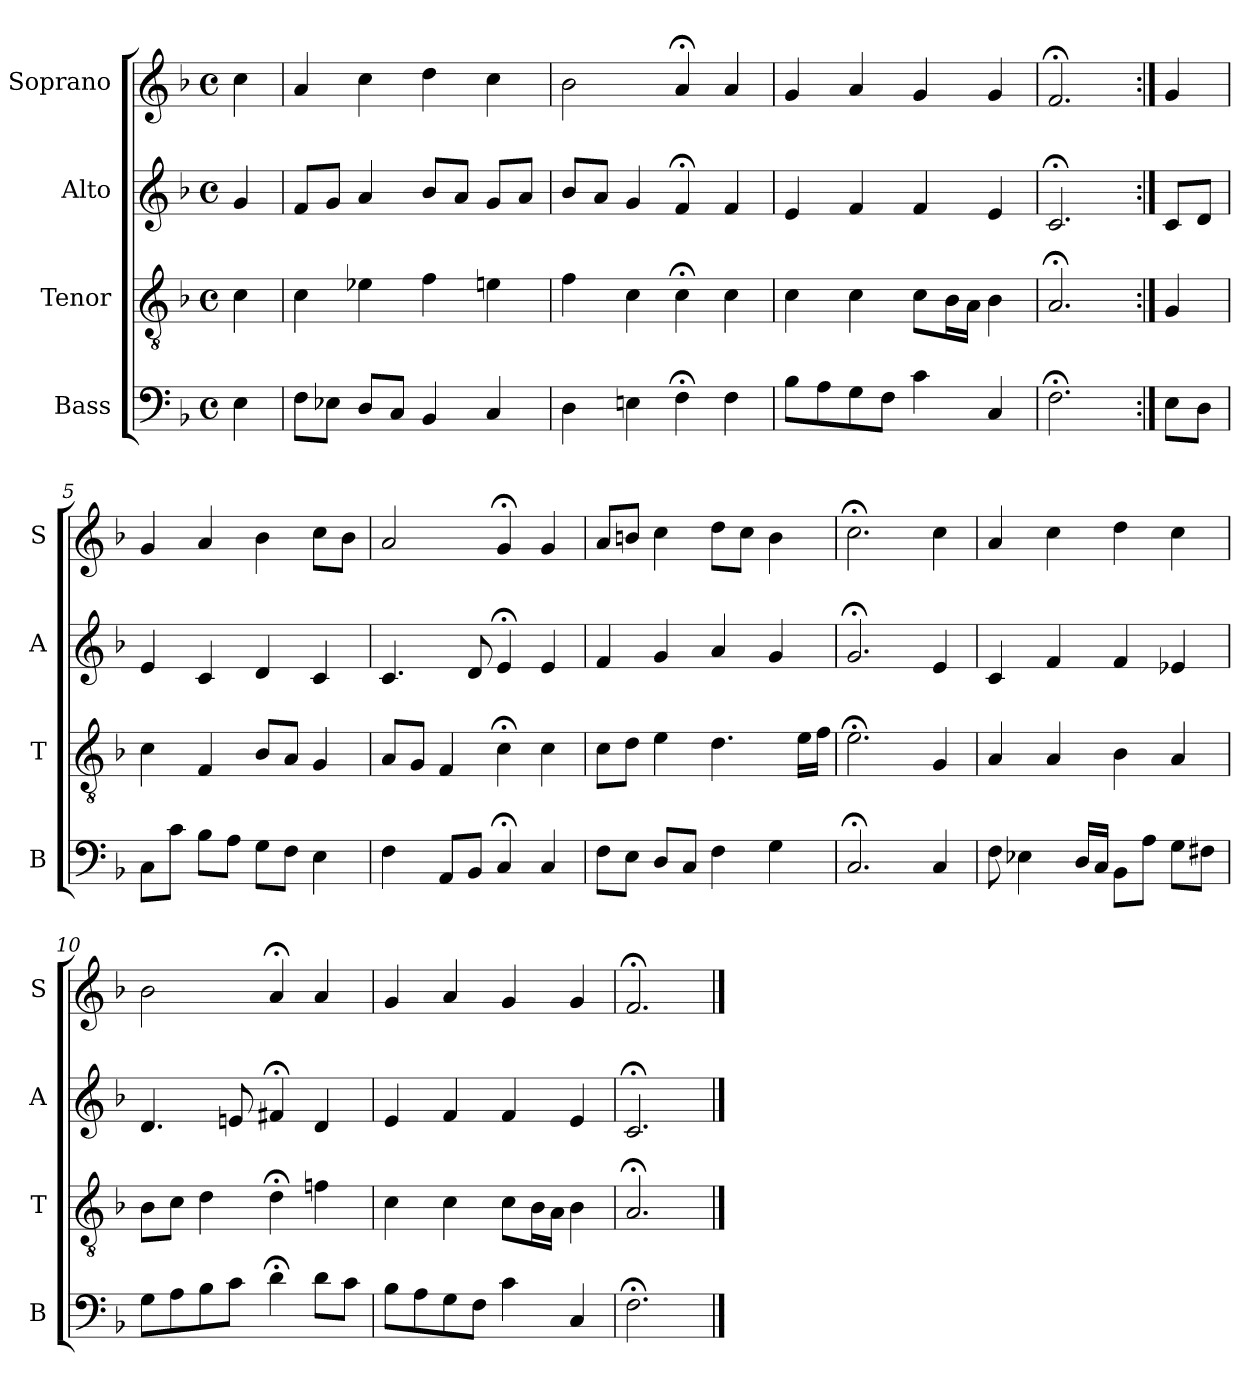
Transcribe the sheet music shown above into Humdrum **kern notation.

**kern	**kern	**kern	**kern
*part4	*part3	*part2	*part1
*staff4	*staff3	*staff2	*staff1
*I"Bass	*I"Tenor	*I"Alto	*I"Soprano
*I'B	*I'T	*I'A	*I'S
*clefF4	*clefGv2	*clefG2	*clefG2
*k[b-]	*k[b-]	*k[b-]	*k[b-]
*F:	*F:	*F:	*F:
*M4/4	*M4/4	*M4/4	*M4/4
*met(c)	*met(c)	*met(c)	*met(c)
*MM100	*MM100	*MM100	*MM100
=	=	=	=
4E	4c	4g	4cc
=1	=1	=1	=1
8FL	4c	8fL	4a
8E-XJ	.	8gJ	.
8DL	4e-X	4a	4cc
8CJ	.	.	.
4BB-	4f	8b-L	4dd
.	.	8aJ	.
4C	4en	8gL	4cc
.	.	8aJ	.
=2	=2	=2	=2
4D	4f	8b-L	2b-
.	.	8aJ	.
4En	4c	4g	.
4F;<	4c;<	4f;<	4a;<
4F	4c	4f	4a
=3	=3	=3	=3
8B-L	4c	4e	4g
8A	.	.	.
8G	4c	4f	4a
8FJ	.	.	.
4c	8cL	4f	4g
.	16B-L	.	.
.	16AJJ	.	.
4C	4B-	4e	4g
=4	=4	=4	=4
2.F;<	2.A;<	2.c;<	2.f;<
=:|!	=:|!	=:|!	=:|!
8EL	4G	8cL	4g
8DJ	.	8dJ	.
=5	=5	=5	=5
8CL	4c	4e	4g
8cJ	.	.	.
8B-L	4F	4c	4a
8AJ	.	.	.
8GL	8B-L	4d	4b-
8FJ	8AJ	.	.
4E	4G	4c	8ccL
.	.	.	8b-J
=6	=6	=6	=6
4F	8AL	4.c	2a
.	8GJ	.	.
8AAL	4F	.	.
8BB-J	.	8d	.
4C;<	4c;<	4e;<	4g;<
4C	4c	4e	4g
=7	=7	=7	=7
8FL	8cL	4f	8aL
8EJ	8dJ	.	8bnJ
8DL	4e	4g	4cc
8CJ	.	.	.
4F	4.d	4a	8ddL
.	.	.	8ccJ
4G	.	4g	4b
.	16eLL	.	.
.	16fJJ	.	.
=8	=8	=8	=8
2.C;<	2.e;<	2.g;<	2.cc;<
4C	4G	4e	4cc
=9	=9	=9	=9
8F	4A	4ci	4ai
4E-X	.	.	.
.	4A	4fi	4cci
16DLL	.	.	.
16CJJ	.	.	.
8BB-L	4B-	4f	4dd
8AJ	.	.	.
8GL	4A	4e-X	4cc
8F#XJ	.	.	.
=10	=10	=10	=10
8GL	8B-L	4.d	2b-
8A	8cJ	.	.
8B-	4d	.	.
8cJ	.	8en	.
4d;<	4d;<	4f#X;<	4a;<
8dL	4fn	4d	4a
8cJ	.	.	.
=11	=11	=11	=11
8B-L	4c	4e	4g
8A	.	.	.
8G	4c	4f	4a
8FJ	.	.	.
4c	8cL	4f	4g
.	16B-L	.	.
.	16AJJ	.	.
4C	4B-	4e	4g
=12	=12	=12	=12
2.F;<	2.A;<	2.c;<	2.f;<
==	==	==	==
*-	*-	*-	*-
